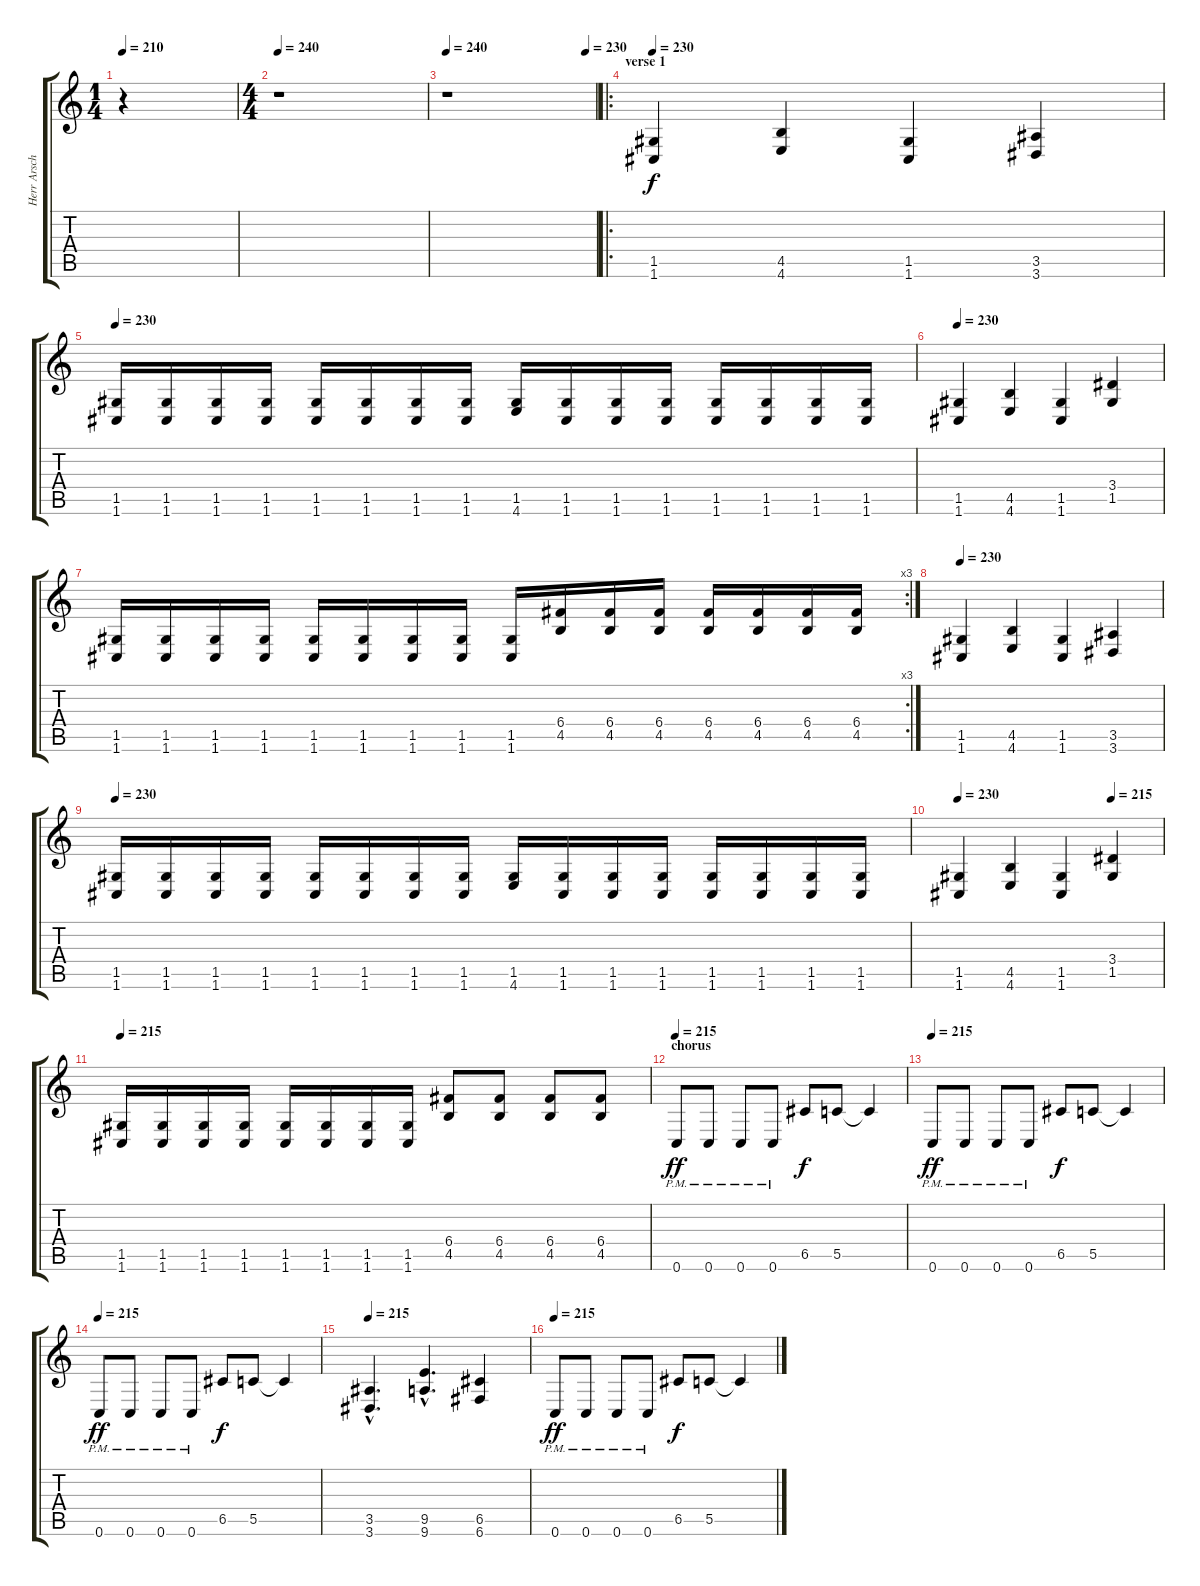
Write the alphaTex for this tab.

\track ("Herr Arschstein" "Herr Arsch") {instrument distortionguitar}
\staff {score tabs}
\tuning (D4 A3 F3 C3 G2 C2) {hide}
\ts (1 4)
\tempo 210
\tempo 240
\tempo 210
\clef g2
\ks c
r.4{dy f instrument distortionguitar} |
\ts (4 4)
\tempo 240
r.1 |
\tempo 240
\tempo (230 0.9375)
r.1 |
\ro
\section ("" "verse 1")
\tempo 230
(1.5 1.6).4 (4.5 4.6).4 (1.5 1.6).4 (3.5 3.6).4 |
\tempo 230
(1.5 1.6).16 (1.5 1.6).16 (1.5 1.6).16 (1.5 1.6).16 (1.5 1.6).16 (1.5 1.6).16 (1.5 1.6).16 (1.5 1.6).16 (1.5 4.6).16 (1.5 1.6).16 (1.5 1.6).16 (1.5 1.6).16 (1.5 1.6).16 (1.5 1.6).16 (1.5 1.6).16 (1.5 1.6).16 |
\tempo 230
(1.5 1.6).4 (4.5 4.6).4 (1.5 1.6).4 (3.4 1.5).4 |
\rc 3
(1.5 1.6).16 (1.5 1.6).16 (1.5 1.6).16 (1.5 1.6).16 (1.5 1.6).16 (1.5 1.6).16 (1.5 1.6).16 (1.5 1.6).16 (1.5 1.6).16 (6.4 4.5).16 (6.4 4.5).16 (6.4 4.5).16 (6.4 4.5).16 (6.4 4.5).16 (6.4 4.5).16 (6.4 4.5).16 |
\tempo 230
(1.5 1.6).4 (4.5 4.6).4 (1.5 1.6).4 (3.5 3.6).4 |
\tempo 230
(1.5 1.6).16 (1.5 1.6).16 (1.5 1.6).16 (1.5 1.6).16 (1.5 1.6).16 (1.5 1.6).16 (1.5 1.6).16 (1.5 1.6).16 (1.5 4.6).16 (1.5 1.6).16 (1.5 1.6).16 (1.5 1.6).16 (1.5 1.6).16 (1.5 1.6).16 (1.5 1.6).16 (1.5 1.6).16 |
\tempo 230
\tempo (215 0.75)
(1.5 1.6).4 (4.5 4.6).4 (1.5 1.6).4 (3.4 1.5).4 |
\tempo 215
(1.5 1.6).16 (1.5 1.6).16 (1.5 1.6).16 (1.5 1.6).16 (1.5 1.6).16 (1.5 1.6).16 (1.5 1.6).16 (1.5 1.6).16 (6.4 4.5).8 (6.4 4.5).8 (6.4 4.5).8 (6.4 4.5).8 |
\section ("" "chorus")
\tempo 215
0.6{pm}.8{dy ff} 0.6{pm}.8 0.6{pm}.8 0.6{pm}.8 6.5.8{dy f} 5.5.8 5.5{t}.4 |
\tempo 215
0.6{pm}.8{dy ff} 0.6{pm}.8 0.6{pm}.8 0.6{pm}.8 6.5.8{dy f} 5.5.8 5.5{t}.4 |
\tempo 215
0.6{pm}.8{dy ff} 0.6{pm}.8 0.6{pm}.8 0.6{pm}.8 6.5.8{dy f} 5.5.8 5.5{t}.4 |
\tempo 215
(3.5{hac} 3.6{hac}).4{d} (9.5{hac} 9.6{hac}).4{d} (6.5 6.6).4 |
\tempo 215
0.6{pm}.8{dy ff} 0.6{pm}.8 0.6{pm}.8 0.6{pm}.8 6.5.8{dy f} 5.5.8 5.5{t}.4
